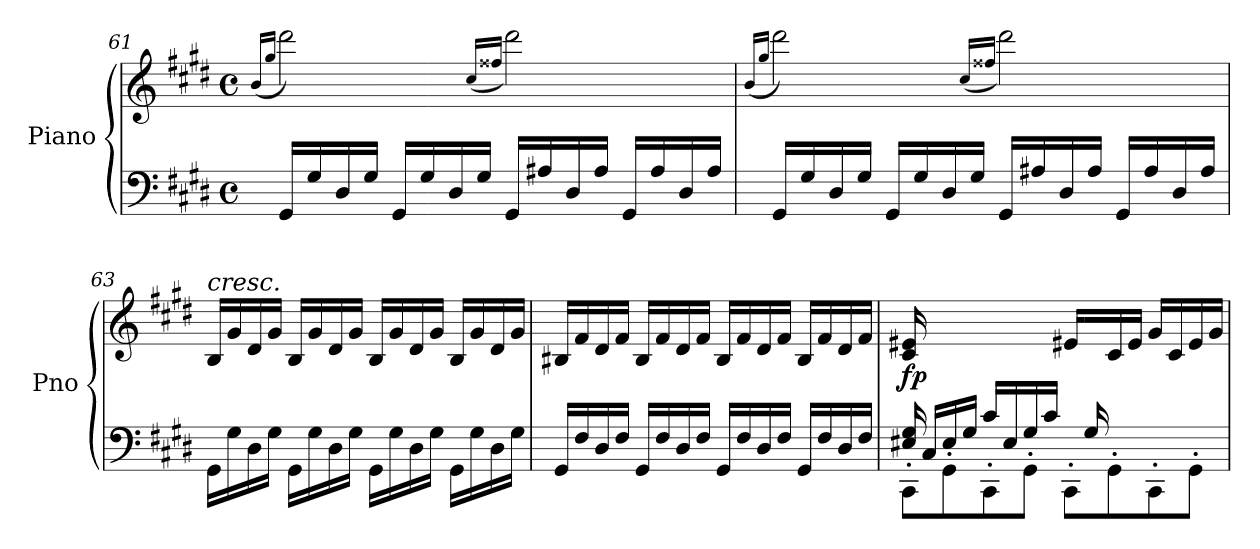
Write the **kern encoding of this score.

**kern	**kern	**dynam
*part1	*part1	*part1
*staff2	*staff1	*staff1/2
*I"Piano	*	*
*I'Pno	*	*
*clefF4	*clefG2	*
*k[f#c#g#d#]	*k[f#c#g#d#]	*
*M4/4	*M4/4	*
*met(c)	*met(c)	*
=61	=61	=61
.	(16qb/LL	.
.	16qgg#/JJ	.
16GG#/LL	2ddd#\)	.
16G#/	.	.
16D#/	.	.
16G#/JJ	.	.
16GG#/LL	.	.
16G#/	.	.
16D#/	.	.
16G#/JJ	.	.
.	(16qcc#/LL	.
.	16qff##X/JJ	.
16GG#/LL	2ddd#\)	.
16A#X/	.	.
16D#/	.	.
16A#/JJ	.	.
16GG#/LL	.	.
16A#/	.	.
16D#/	.	.
16A#/JJ	.	.
!!LO:LB:g=z
=62	=62	=62
.	(16qb/LL	.
.	16qgg#/JJ	.
16GG#/LL	2ddd#\)	.
16G#/	.	.
16D#/	.	.
16G#/JJ	.	.
16GG#/LL	.	.
16G#/	.	.
16D#/	.	.
16G#/JJ	.	.
.	(16qcc#/LL	.
.	16qff##X/JJ	.
16GG#/LL	2ddd#\)	.
16A#X/	.	.
16D#/	.	.
16A#/JJ	.	.
16GG#/LL	.	.
16A#/	.	.
16D#/	.	.
16A#/JJ	.	.
=63	=63	=63
!	!LO:TX:a:i:t=cresc.	!
16GG#\LL	16B/LL	.
16G#\	16g#/	.
16D#\	16d#/	.
16G#\JJ	16g#/JJ	.
16GG#\LL	16B/LL	.
16G#\	16g#/	.
16D#\	16d#/	.
16G#\JJ	16g#/JJ	.
16GG#\LL	16B/LL	.
16G#\	16g#/	.
16D#\	16d#/	.
16G#\JJ	16g#/JJ	.
16GG#\LL	16B/LL	.
16G#\	16g#/	.
16D#\	16d#/	.
16G#\JJ	16g#/JJ	.
=64	=64	=64
16GG#/LL	16B#X/LL	.
16F#/	16f#/	.
16D#/	16d#/	.
16F#/JJ	16f#/JJ	.
16GG#/LL	16B#/LL	.
16F#/	16f#/	.
16D#/	16d#/	.
16F#/JJ	16f#/JJ	.
16GG#/LL	16B#/LL	.
16F#/	16f#/	.
16D#/	16d#/	.
16F#/JJ	16f#/JJ	.
16GG#/LL	16B#/LL	.
16F#/	16f#/	.
16D#/	16d#/	.
16F#/JJ	16f#/JJ	.
!!LO:LB:g=z
=65	=65	=65
*^	*	*
*	*^	*	*
!	!	!	!	!LO:DY:b
16ryy	16E#X/ 16G#/	8CC#'\L	16c#/ 16e#X/	fp
16C#/LL	2...ryy	.	4..ryy	.
16E#/	.	8GG#'\	.	.
16G#/JJ	.	.	.	.
16c#/LL	.	8CC#'\	.	.
16E#/	.	.	.	.
16G#/	.	8GG#'\J	.	.
16c#/JJ	.	.	.	.
16ryy	.	8CC#'\L	16e#X/LL	.
16G#/	.	.	16ryy	.
4.ryy	.	8GG#'\	16c#/	.
.	.	.	16e#/JJ	.
.	.	8CC#'\	16g#/LL	.
.	.	.	16c#/	.
.	.	8GG#'\J	16e#/	.
.	.	.	16g#/JJ	.
*v	*v	*v	*	*
=	=	=
*-	*-	*-
